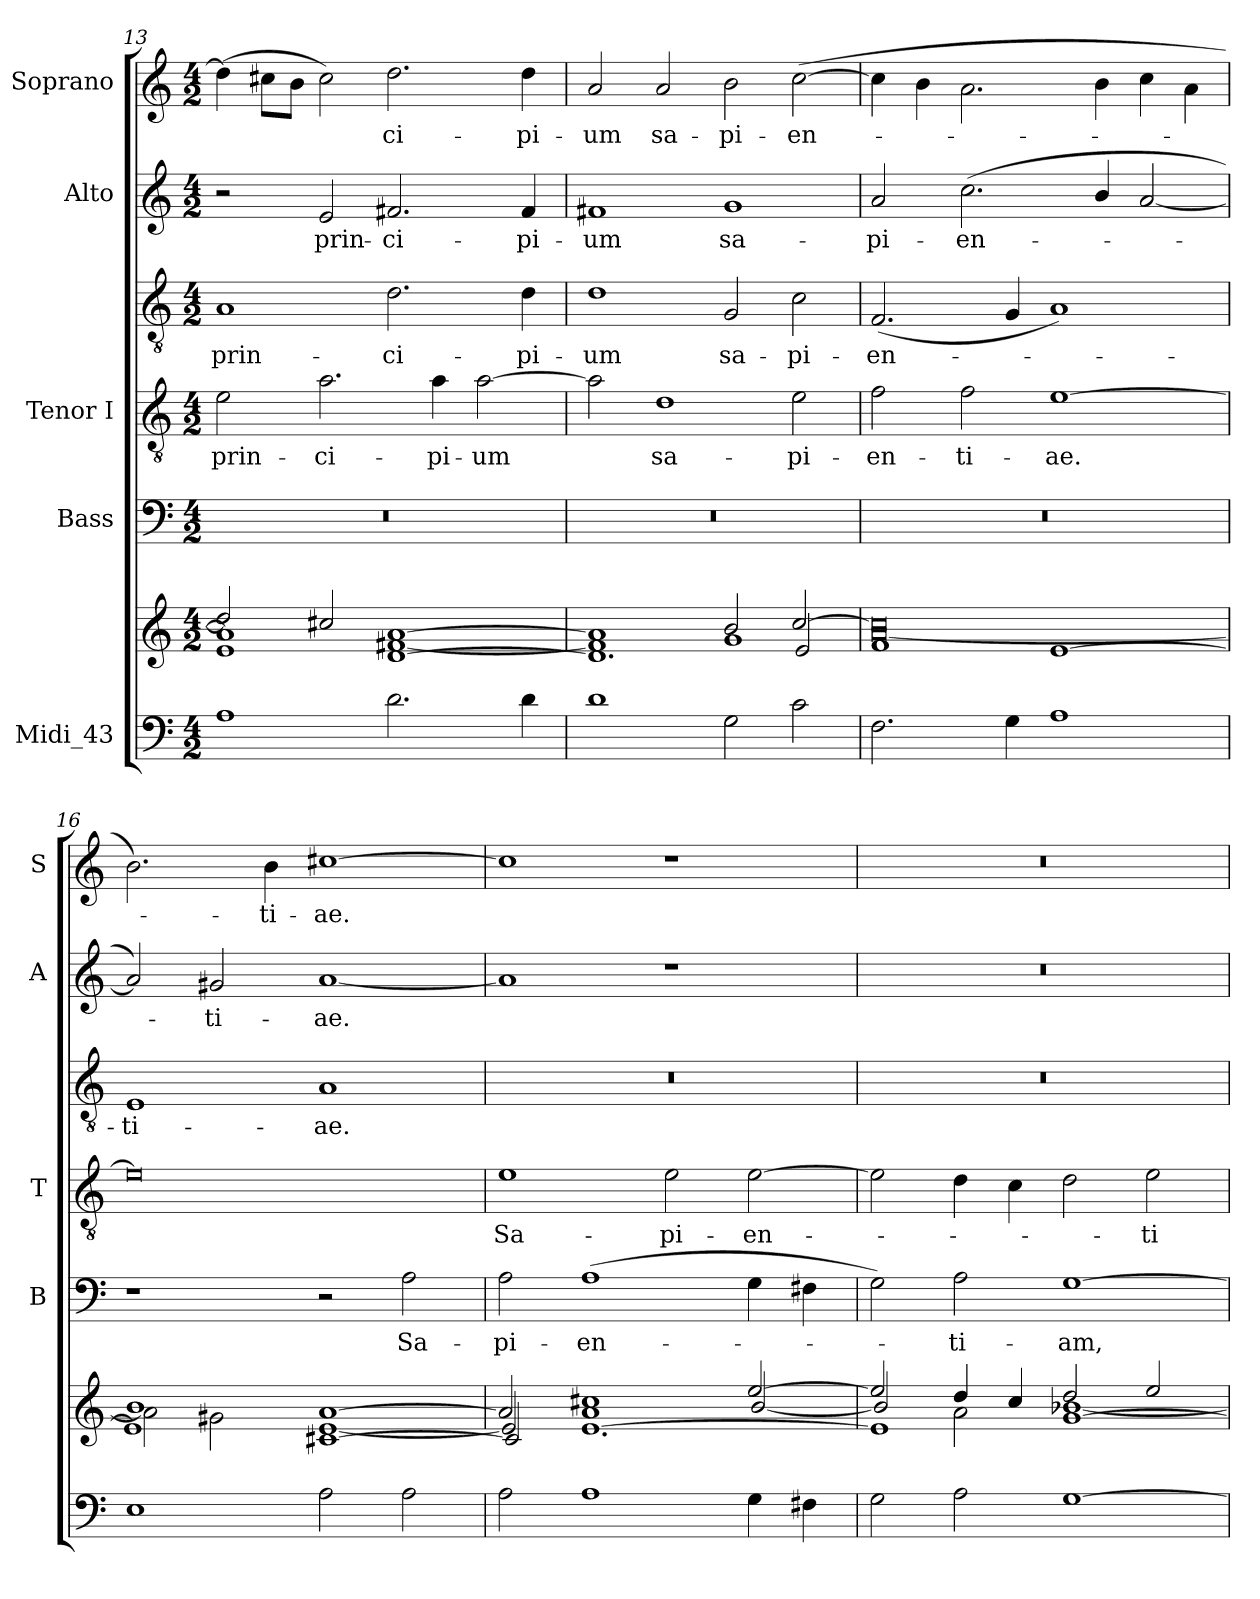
**kern	**kern	**kern	**text	**kern	**text	**kern	**text	**kern	**text	**kern	**text
*part5	*part5	*part4	*part4	*part3	*part3	*part3	*part3	*part2	*part2	*part1	*part1
*staff7	*staff6	*staff5	*staff5	*staff4	*staff4	*staff3	*staff3	*staff2	*staff2	*staff1	*staff1
*I"Midi_43	*	*I"Bass	*	*I"Tenor I	*	*	*	*I"Alto	*	*I"Soprano	*
*	*	*I'B	*	*I'T	*	*	*	*I'A	*	*I'S	*
!!LO:LB:g=z
*clefF4	*clefG2	*clefF4	*	*clefGv2	*	*clefGv2	*	*clefG2	*	*clefG2	*
*k[]	*k[]	*k[]	*	*k[]	*	*k[]	*	*k[]	*	*k[]	*
*C:	*C:	*C:	*	*C:	*	*C:	*	*C:	*	*C:	*
*M4/2	*M4/2	*M4/2	*	*M4/2	*	*M4/2	*	*M4/2	*	*M4/2	*
=13	=13	=13	=13	=13	=13	=13	=13	=13	=13	=13	=13
*	*^	*	*	*	*	*	*	*	*	*	*
*	*	*^	*	*	*	*	*	*	*	*	*	*
!	!	!	!	!	!	!	!LO:LY:b	!	!LO:LY:b	!	!	!	!
1A	2dd/]	1a\]	1e\	0r	.	2e	-prin-	1A	prin-	2r	.	(>4dd]	.
.	.	.	.	.	.	.	.	.	.	.	.	8cc#XL	.
.	.	.	.	.	.	.	.	.	.	.	.	8bJ	.
!	!	!	!	!	!	!	!LO:LY:b	!	!	!	!LO:LY:b	!	!
.	2cc#X/	.	.	.	.	2.a	-ci-	.	.	2e	prin-	2cc#)	.
!	!	!	!	!	!	!	!	!	!LO:LY:b	!	!LO:LY:b	!	!LO:LY:b
2.d	[1a/	[1f#X\	[1d\	.	.	.	.	2.d	-ci-	2.f#X	-ci-	2.dd	ci-
!	!	!	!	!	!	!	!LO:LY:b	!	!	!	!	!	!
.	.	.	.	.	.	4a	-pi-	.	.	.	.	.	.
!	!	!	!	!	!	!	!LO:LY:b	!	!	!	!	!	!
.	.	.	.	.	.	[2a	-um	.	.	.	.	.	.
!	!	!	!	!	!	!	!	!	!LO:LY:b	!	!LO:LY:b	!	!LO:LY:b
4d	.	.	.	.	.	.	.	4d	-pi-	4f#	-pi-	4dd	-pi-
=14	=14	=14	=14	=14	=14	=14	=14	=14	=14	=14	=14	=14	=14
!	!	!	!	!	!	!	!	!	!LO:LY:b	!	!LO:LY:b	!	!LO:LY:b
1d	1a/]	1f#\]	1.d\]	0r	.	2a]	.	1d	um	1f#X	-um	2a	-um
!	!	!	!	!	!	!	!LO:LY:b	!	!	!	!	!	!LO:LY:b
.	.	.	.	.	.	1d	-sa-	.	.	.	.	2a	sa-
!	!	!	!	!	!	!	!	!	!LO:LY:b	!	!LO:LY:b	!	!LO:LY:b
2G	2b/	1g\	.	.	.	.	.	2G	sa-	1g	sa-	2b	-pi-
!	!	!	!	!	!	!	!LO:LY:b	!	!LO:LY:b	!	!	!	!LO:LY:b
2c	[2cc/	.	2e/	.	.	2e	-pi-	2c	-pi-	.	.	(>[2cc	-en-
=15	=15	=15	=15	=15	=15	=15	=15	=15	=15	=15	=15	=15	=15
!	!	!	!	!	!	!	!LO:LY:b	!	!LO:LY:b	!	!LO:LY:b	!	!
2.F	0cc/]	[0a\	1f\	0r	.	2f	en-	(<2.F	-en-	2a	-pi-	4cc]	.
.	.	.	.	.	.	.	.	.	.	.	.	4b	.
!	!	!	!	!	!	!	!LO:LY:b	!	!	!	!LO:LY:b	!	!
.	.	.	.	.	.	2f	-ti-	.	.	(<2.cc	-en-	2.a\	.
4G	.	.	.	.	.	.	.	4G	.	.	.	.	.
!	!	!	!	!	!	!	!LO:LY:b	!	!	!	!	!	!
1A	.	.	[1e\	.	.	[1e	-ae.	1A)	.	.	.	.	.
.	.	.	.	.	.	.	.	.	.	4b/	.	4b	.
.	.	.	.	.	.	.	.	.	.	[2a	.	4cc	.
.	.	.	.	.	.	.	.	.	.	.	.	4a\	.
=16	=16	=16	=16	=16	=16	=16	=16	=16	=16	=16	=16	=16	=16
!	!	!	!	!	!	!	!	!	!LO:LY:b	!	!	!	!
1E	1b/	2a\]	1e\]	1r	.	0e]	.	1E	ti-	2a])	.	2.b)	.
!	!	!	!	!	!	!	!	!	!	!	!LO:LY:b	!	!
.	.	2g#X\	.	.	.	.	.	.	.	2g#X	ti-	.	.
!	!	!	!	!	!	!	!	!	!	!	!	!	!LO:LY:b
.	.	.	.	.	.	.	.	.	.	.	.	4b	ti-
!	!	!	!	!	!	!	!	!	!LO:LY:b	!	!LO:LY:b	!	!LO:LY:b
2A	[1a/	[1e\	[1c#X\	2r	.	.	.	1A	-ae.	[1a	-ae.	[1cc#X	-ae.
!	!	!	!	!	!LO:LY:b	!	!	!	!	!	!	!	!
2A	.	.	.	2A	Sa-	.	.	.	.	.	.	.	.
=17	=17	=17	=17	=17	=17	=17	=17	=17	=17	=17	=17	=17	=17
!	!	!	!	!	!LO:LY:b	!	!LO:LY:b	!	!	!	!	!	!
2A	2a/]	2e/]	2c#/]	2A	-pi-	1e	Sa-	0r	.	1a]	.	1cc#]	.
!	!	!	!	!	!LO:LY:b	!	!	!	!	!	!	!	!
1A	1cc#X/	1a\	[1.e\	(>1A	-en-	.	.	.	.	.	.	.	.
!	!	!	!	!	!	!	!LO:LY:b	!	!	!	!	!	!
.	.	.	.	.	.	2e	-pi-	.	.	1r	.	1r	.
!	!	!	!	!	!	!	!LO:LY:b	!	!	!	!	!	!
4G	[2ee/	[2b/	.	4G	.	[2e	-en-	.	.	.	.	.	.
4F#X	.	.	.	4F#X	.	.	.	.	.	.	.	.	.
=18	=18	=18	=18	=18	=18	=18	=18	=18	=18	=18	=18	=18	=18
2G	2ee/]	2b/]	1e\]	2G)	.	2e]	.	0r	.	0r	.	0r	.
!	!	!	!	!	!LO:LY:b	!	!	!	!	!	!	!	!
2A	4dd/	2a\	.	2A	ti-	4d	.	.	.	.	.	.	.
.	4cc/	.	.	.	.	4c	.	.	.	.	.	.	.
!	!	!	!	!	!LO:LY:b	!	!	!	!	!	!	!	!
[1G	2dd/	[1b-X\	[1g\	[1G	-am,	2d	.	.	.	.	.	.	.
!	!	!	!	!	!	!	!LO:LY:b	!	!	!	!	!	!
.	2ee/	.	.	.	.	2e	ti-	.	.	.	.	.	.
*	*v	*v	*v	*	*	*	*	*	*	*	*	*	*
=	=	=	=	=	=	=	=	=	=	=	=
*-	*-	*-	*-	*-	*-	*-	*-	*-	*-	*-	*-
